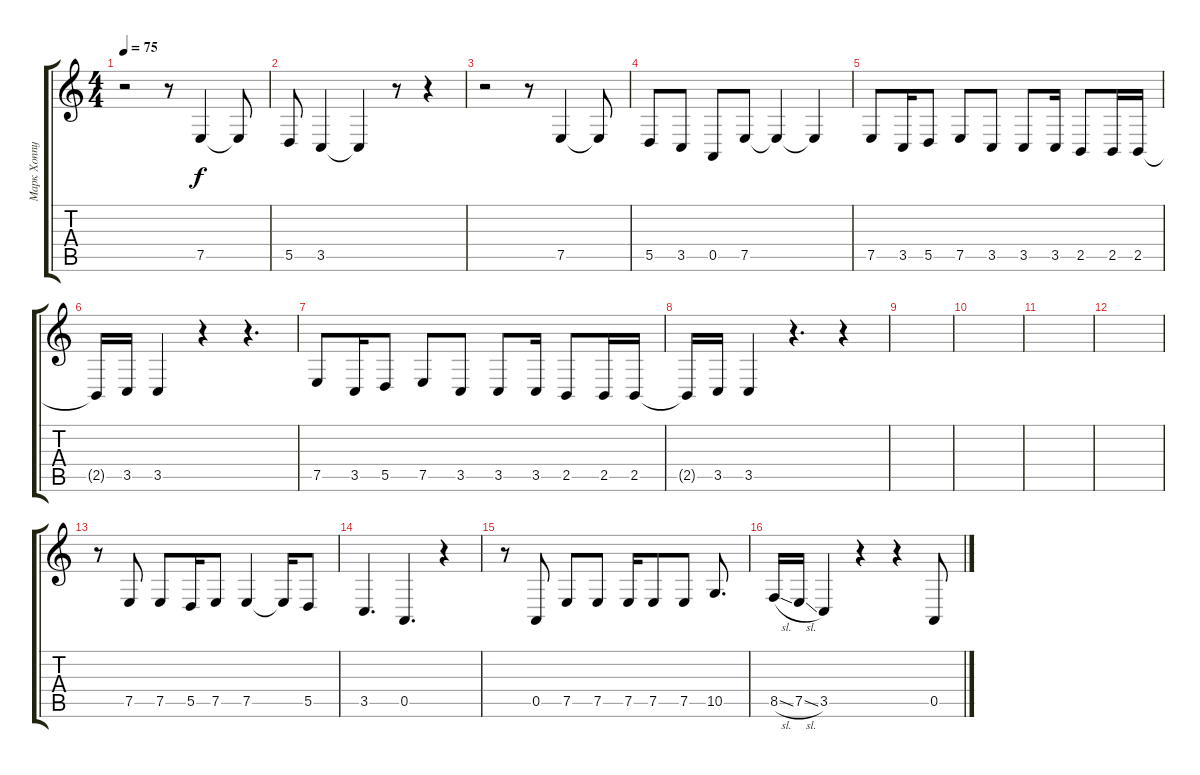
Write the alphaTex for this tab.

\track ("Марк Хоппус" "Марк Хоппу") {instrument lead8bassandlead}
\staff {score tabs}
\tuning (E4 B3 G3 D3 A2 E2) {hide}
\ts (4 4)
\tempo 75
\clef g2
\ks c
r.2{dy f} r.8 7.5.4 7.5{t}.8 |
5.5.8 3.5.4 3.5{t}.4 r.8 r.4 |
r.2 r.8 7.5.4 7.5{t}.8 |
5.5.8 3.5.8 0.5.8 7.5.8 7.5{t}.4 7.5{t}.4 |
7.5.8 3.5.16 5.5.8 7.5.8 3.5.8 3.5.8 3.5.16 2.5.8 2.5.16 2.5.16 |
2.5{t}.16 3.5.16 3.5.4 r.4 r.4{d} |
7.5.8 3.5.16 5.5.8 7.5.8 3.5.8 3.5.8 3.5.16 2.5.8 2.5.16 2.5.16 |
2.5{t}.16 3.5.16 3.5.4 r.4{d} r.4 |
|
|
|
|
r.8 7.5.8 7.5.8 5.5.16 7.5.8 7.5.4 7.5{t}.16 5.5.8 |
3.5.4{d} 0.5.4{d} r.4 |
r.8 0.5.8 7.5.8 7.5.8 7.5.16 7.5.8 7.5.8 10.5.8{d} |
8.5{sl}.16 7.5{sl}.16 3.5.4 r.4 r.4 0.5.8
